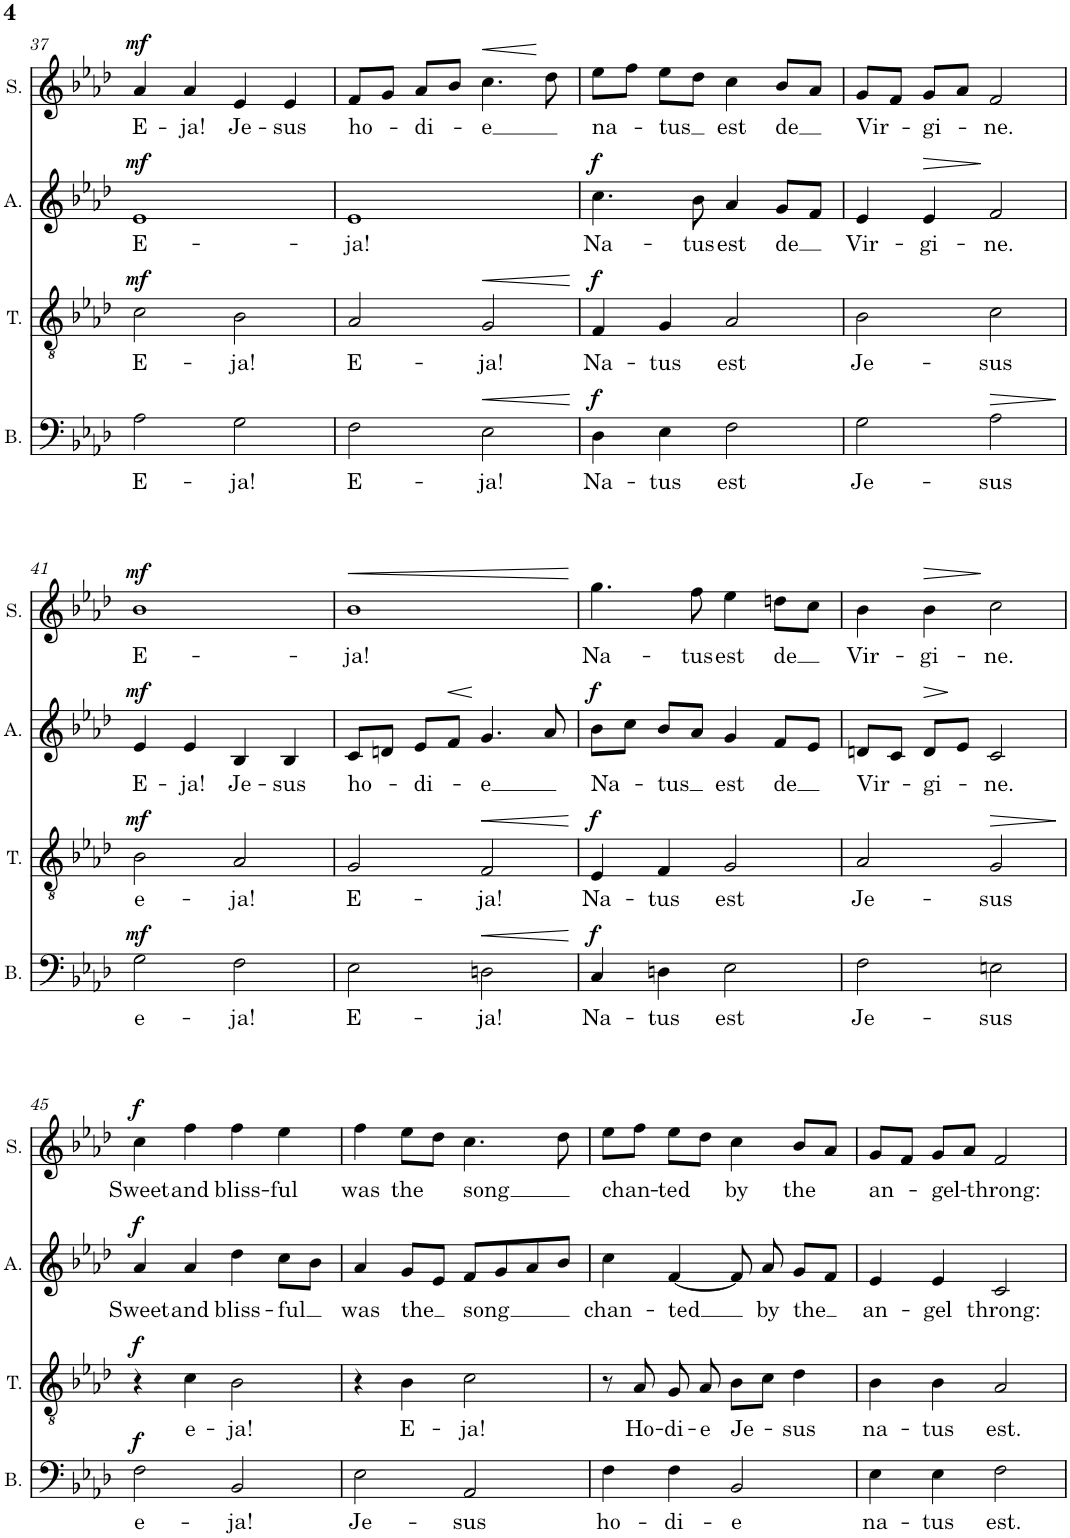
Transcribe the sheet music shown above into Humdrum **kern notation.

**kern	**text	**dynam	**kern	**text	**dynam	**kern	**text	**dynam	**kern	**text	**dynam
*part4	*part4	*part4	*part3	*part3	*part3	*part2	*part2	*part2	*part1	*part1	*part1
*staff4	*staff4	*staff4	*staff3	*staff3	*staff3	*staff2	*staff2	*staff2	*staff1	*staff1	*staff1
*I"Basso	*	*	*I"Tenore	*	*	*I"Contralto	*	*	*I"Soprano	*	*
*I'B.	*	*	*I'T.	*	*	*	*	*	*I'S.	*	*
!!LO:PB:g=z
*clefF4	*	*	*clefGv2	*	*	*clefG2	*	*	*clefG2	*	*
*k[b-e-a-d-]	*	*	*k[b-e-a-d-]	*	*	*k[b-e-a-d-]	*	*	*k[b-e-a-d-]	*	*
*M2/2	*	*	*M2/2	*	*	*M2/2	*	*	*M2/2	*	*
*met(c|)	*	*	*met(c|)	*	*	*met(c|)	*	*	*met(c|)	*	*
=37	=37	=37	=37	=37	=37	=37	=37	=37	=37	=37	=37
!	!LO:LY:b	!	!	!LO:LY:b	!LO:DY:a	!	!LO:LY:b	!LO:DY:a	!	!LO:LY:b	!LO:DY:a
2A-\	E-	.	2c\	E-	mf	1e-	E-	mf	4a-/	E-	mf
!	!	!	!	!	!	!	!	!	!	!LO:LY:b	!
.	.	.	.	.	.	.	.	.	4a-/	-ja!	.
!	!LO:LY:b	!	!	!LO:LY:b	!	!	!	!	!	!LO:LY:b	!
2G\	-ja!	.	2B-\	-ja!	.	.	.	.	4e-/	Je-	.
!	!	!	!	!	!	!	!	!	!	!LO:LY:b	!
.	.	.	.	.	.	.	.	.	4e-/	-sus	.
=38	=38	=38	=38	=38	=38	=38	=38	=38	=38	=38	=38
!	!LO:LY:b	!	!	!LO:LY:b	!	!	!LO:LY:b	!	!	!LO:LY:b	!
2F\	E-	.	2A-/	E-	.	1e-	-ja!	.	8f/L	ho-	.
.	.	.	.	.	.	.	.	.	8g/J	.	.
!	!	!	!	!	!	!	!	!	!	!LO:LY:b	!
.	.	.	.	.	.	.	.	.	8a-/L	-di-	.
.	.	.	.	.	.	.	.	.	8b-/J	.	.
!	!LO:LY:b	!LO:HP:b	!	!LO:LY:b	!LO:HP:b	!	!	!	!	!LO:LY:b	!LO:HP:b
2E-\	-ja!	<	2G/	-ja!	<	.	.	.	4.cc\	-e	<
.	.	.	.	.	.	.	.	.	8dd-\	.	[
.	.	[	.	.	[	.	.	.	.	.	.
=39	=39	=39	=39	=39	=39	=39	=39	=39	=39	=39	=39
!	!LO:LY:b	!LO:DY:a	!	!LO:LY:b	!LO:DY:a	!	!LO:LY:b	!LO:DY:a	!	!LO:LY:b	!
4D-\	Na-	f	4F/	Na-	f	4.cc\	Na-	f	8ee-\L	na-	.
.	.	.	.	.	.	.	.	.	8ff\J	.	.
!	!LO:LY:b	!	!	!LO:LY:b	!	!	!	!	!	!LO:LY:b	!
4E-\	-tus	.	4G/	-tus	.	.	.	.	8ee-\L	-tus	.
!	!	!	!	!	!	!	!LO:LY:b	!	!	!	!
.	.	.	.	.	.	8b-\	-tus	.	8dd-\J	.	.
!	!LO:LY:b	!	!	!LO:LY:b	!	!	!LO:LY:b	!	!	!LO:LY:b	!
2F\	est	.	2A-/	est	.	4a-/	est	.	4cc\	est	.
!	!	!	!	!	!	!	!LO:LY:b	!	!	!LO:LY:b	!
.	.	.	.	.	.	8g/L	de	.	8b-/L	de	.
.	.	.	.	.	.	8f/J	.	.	8a-/J	.	.
=40	=40	=40	=40	=40	=40	=40	=40	=40	=40	=40	=40
!	!LO:LY:b	!	!	!LO:LY:b	!	!	!LO:LY:b	!	!	!LO:LY:b	!
2G\	Je-	.	2B-\	Je-	.	4e-/	Vir-	.	8g/L	Vir-	.
.	.	.	.	.	.	.	.	.	8f/J	.	.
!	!	!	!	!	!	!	!LO:LY:b	!LO:HP:b	!	!LO:LY:b	!
.	.	.	.	.	.	4e-/	-gi-	>	8g/L	-gi-	.
.	.	.	.	.	.	.	.	.	8a-/J	.	.
!	!LO:LY:b	!LO:HP:b	!	!LO:LY:b	!	!	!LO:LY:b	!	!	!LO:LY:b	!
2A-\	-sus	>	2c\	-sus	.	2f/	-ne.	]	2f/	-ne.	.
.	.	]	.	.	.	.	.	.	.	.	.
!!LO:LB:g=z
=41	=41	=41	=41	=41	=41	=41	=41	=41	=41	=41	=41
!	!LO:LY:b	!LO:DY:a	!	!LO:LY:b	!LO:DY:a	!	!LO:LY:b	!LO:DY:a	!	!LO:LY:b	!LO:DY:a
2G\	e-	mf	2B-\	e-	mf	4e-/	E-	mf	1b-	E-	mf
!	!	!	!	!	!	!	!LO:LY:b	!	!	!	!
.	.	.	.	.	.	4e-/	-ja!	.	.	.	.
!	!LO:LY:b	!	!	!LO:LY:b	!	!	!LO:LY:b	!	!	!	!
2F\	-ja!	.	2A-/	-ja!	.	4B-/	Je-	.	.	.	.
!	!	!	!	!	!	!	!LO:LY:b	!	!	!	!
.	.	.	.	.	.	4B-/	-sus	.	.	.	.
=42	=42	=42	=42	=42	=42	=42	=42	=42	=42	=42	=42
!	!LO:LY:b	!	!	!LO:LY:b	!	!	!LO:LY:b	!	!	!LO:LY:b	!LO:HP:b
2E-\	E-	.	2G/	E-	.	8c/L	ho-	.	1b-	-ja!	<
.	.	.	.	.	.	8dn/J	.	.	.	.	.
!	!	!	!	!	!	!	!LO:LY:b	!	!	!	!
.	.	.	.	.	.	8e-/L	-di-	.	.	.	.
!	!	!	!	!	!	!	!	!LO:HP:b	!	!	!
.	.	.	.	.	.	8f/J	.	<	.	.	.
!	!LO:LY:b	!LO:HP:b	!	!LO:LY:b	!LO:HP:b	!	!LO:LY:b	!	!	!	!
2Dn\	-ja!	<	2F/	-ja!	<	4.g/	-e	[	.	.	.
.	.	.	.	.	.	8a-/	.	.	.	.	.
.	.	[	.	.	[	.	.	.	.	.	[
=43	=43	=43	=43	=43	=43	=43	=43	=43	=43	=43	=43
!	!LO:LY:b	!LO:DY:a	!	!LO:LY:b	!LO:DY:a	!	!LO:LY:b	!LO:DY:a	!	!LO:LY:b	!
4C/	Na-	f	4E-/	Na-	f	8b-\L	Na-	f	4.gg\	Na-	.
.	.	.	.	.	.	8cc\J	.	.	.	.	.
!	!LO:LY:b	!	!	!LO:LY:b	!	!	!LO:LY:b	!	!	!	!
4Dn\	-tus	.	4F/	-tus	.	8b-/L	-tus	.	.	.	.
!	!	!	!	!	!	!	!	!	!	!LO:LY:b	!
.	.	.	.	.	.	8a-/J	.	.	8ff\	-tus	.
!	!LO:LY:b	!	!	!LO:LY:b	!	!	!LO:LY:b	!	!	!LO:LY:b	!
2E-\	est	.	2G/	est	.	4g/	est	.	4ee-\	est	.
!	!	!	!	!	!	!	!LO:LY:b	!	!	!LO:LY:b	!
.	.	.	.	.	.	8f/L	de	.	8ddn\L	de	.
.	.	.	.	.	.	8e-/J	.	.	8cc\J	.	.
=44	=44	=44	=44	=44	=44	=44	=44	=44	=44	=44	=44
!	!LO:LY:b	!	!	!LO:LY:b	!	!	!LO:LY:b	!	!	!LO:LY:b	!
2F\	Je-	.	2A-/	Je-	.	8dn/L	Vir-	.	4b-\	Vir-	.
.	.	.	.	.	.	8c/J	.	.	.	.	.
!	!	!	!	!	!	!	!LO:LY:b	!LO:HP:b	!	!LO:LY:b	!LO:HP:b
.	.	.	.	.	.	8d/L	-gi-	>	4b-\	-gi-	>
.	.	.	.	.	.	8e-/J	.	]	.	.	.
!	!LO:LY:b	!	!	!LO:LY:b	!LO:HP:b	!	!LO:LY:b	!	!	!LO:LY:b	!
2En\	-sus	.	2G/	-sus	>	2c/	-ne.	.	2cc\	-ne.	]
.	.	.	.	.	]	.	.	.	.	.	.
!!LO:LB:g=z
=45	=45	=45	=45	=45	=45	=45	=45	=45	=45	=45	=45
!	!LO:LY:b	!LO:DY:a	!	!	!LO:DY:a	!	!LO:LY:b	!LO:DY:a	!	!LO:LY:b	!LO:DY:a
2F\	e-	f	4r	.	f	4a-/	Sweet	f	4cc\	Sweet	f
!	!	!	!	!LO:LY:b	!	!	!LO:LY:b	!	!	!LO:LY:b	!
.	.	.	4c\	e-	.	4a-/	and	.	4ff\	and	.
!	!LO:LY:b	!	!	!LO:LY:b	!	!	!LO:LY:b	!	!	!LO:LY:b	!
2BB-/	-ja!	.	2B-\	-ja!	.	4dd-\	bliss-	.	4ff\	bliss-	.
!	!	!	!	!	!	!	!LO:LY:b	!	!	!LO:LY:b	!
.	.	.	.	.	.	8cc\L	-ful	.	4ee-\	-ful	.
.	.	.	.	.	.	8b-\J	.	.	.	.	.
=46	=46	=46	=46	=46	=46	=46	=46	=46	=46	=46	=46
!	!LO:LY:b	!	!	!	!	!	!LO:LY:b	!	!	!LO:LY:b	!
2E-\	Je-	.	4r	.	.	4a-/	was	.	4ff\	was	.
!	!	!	!	!LO:LY:b	!	!	!LO:LY:b	!	!	!LO:LY:b	!
.	.	.	4B-\	E-	.	8g/L	the	.	8ee-\L	the	.
.	.	.	.	.	.	8e-/J	.	.	8dd-\J	.	.
!	!LO:LY:b	!	!	!LO:LY:b	!	!	!LO:LY:b	!	!	!LO:LY:b	!
2AA-/	-sus	.	2c\	-ja!	.	8f/L	song	.	4.cc\	song	.
.	.	.	.	.	.	8g/	.	.	.	.	.
.	.	.	.	.	.	8a-/	.	.	.	.	.
.	.	.	.	.	.	8b-/J	.	.	8dd-\	.	.
=47	=47	=47	=47	=47	=47	=47	=47	=47	=47	=47	=47
!	!LO:LY:b	!	!	!	!	!	!LO:LY:b	!	!	!LO:LY:b	!
4F\	ho-	.	8r	.	.	4cc\	chan-	.	8ee-\L	chan-	.
!	!	!	!	!LO:LY:b	!	!	!	!	!	!	!
.	.	.	8A-/	Ho-	.	.	.	.	8ff\J	.	.
!	!LO:LY:b	!	!	!LO:LY:b	!	!	!LO:LY:b	!	!	!LO:LY:b	!
4F\	-di-	.	8G/	-di-	.	[4f/	-ted	.	8ee-\L	-ted	.
!	!	!	!	!LO:LY:b	!	!	!	!	!	!	!
.	.	.	8A-/	-e	.	.	.	.	8dd-\J	.	.
!	!LO:LY:b	!	!	!LO:LY:b	!	!	!	!	!	!LO:LY:b	!
2BB-/	-e	.	8B-\L	Je-	.	8f/]	.	.	4cc\	by	.
!	!	!	!	!	!	!	!LO:LY:b	!	!	!	!
.	.	.	8c\J	.	.	8a-/	by	.	.	.	.
!	!	!	!	!LO:LY:b	!	!	!LO:LY:b	!	!	!LO:LY:b	!
.	.	.	4d-\	-sus	.	8g/L	the	.	8b-/L	the	.
.	.	.	.	.	.	8f/J	.	.	8a-/J	.	.
=48	=48	=48	=48	=48	=48	=48	=48	=48	=48	=48	=48
!	!LO:LY:b	!	!	!LO:LY:b	!	!	!LO:LY:b	!	!	!LO:LY:b	!
4E-\	na-	.	4B-\	na-	.	4e-/	an-	.	8g/L	an-	.
.	.	.	.	.	.	.	.	.	8f/J	.	.
!	!LO:LY:b	!	!	!LO:LY:b	!	!	!LO:LY:b	!	!	!LO:LY:b	!
4E-\	-tus	.	4B-\	-tus	.	4e-/	-gel	.	8g/L	-gel-	.
.	.	.	.	.	.	.	.	.	8a-/J	.	.
!	!LO:LY:b	!	!	!LO:LY:b	!	!	!LO:LY:b	!	!	!LO:LY:b	!
2F\	est.	.	2A-/	est.	.	2c/	throng:	.	2f/	-throng:	.
=	=	=	=	=	=	=	=	=	=	=	=
*-	*-	*-	*-	*-	*-	*-	*-	*-	*-	*-	*-
